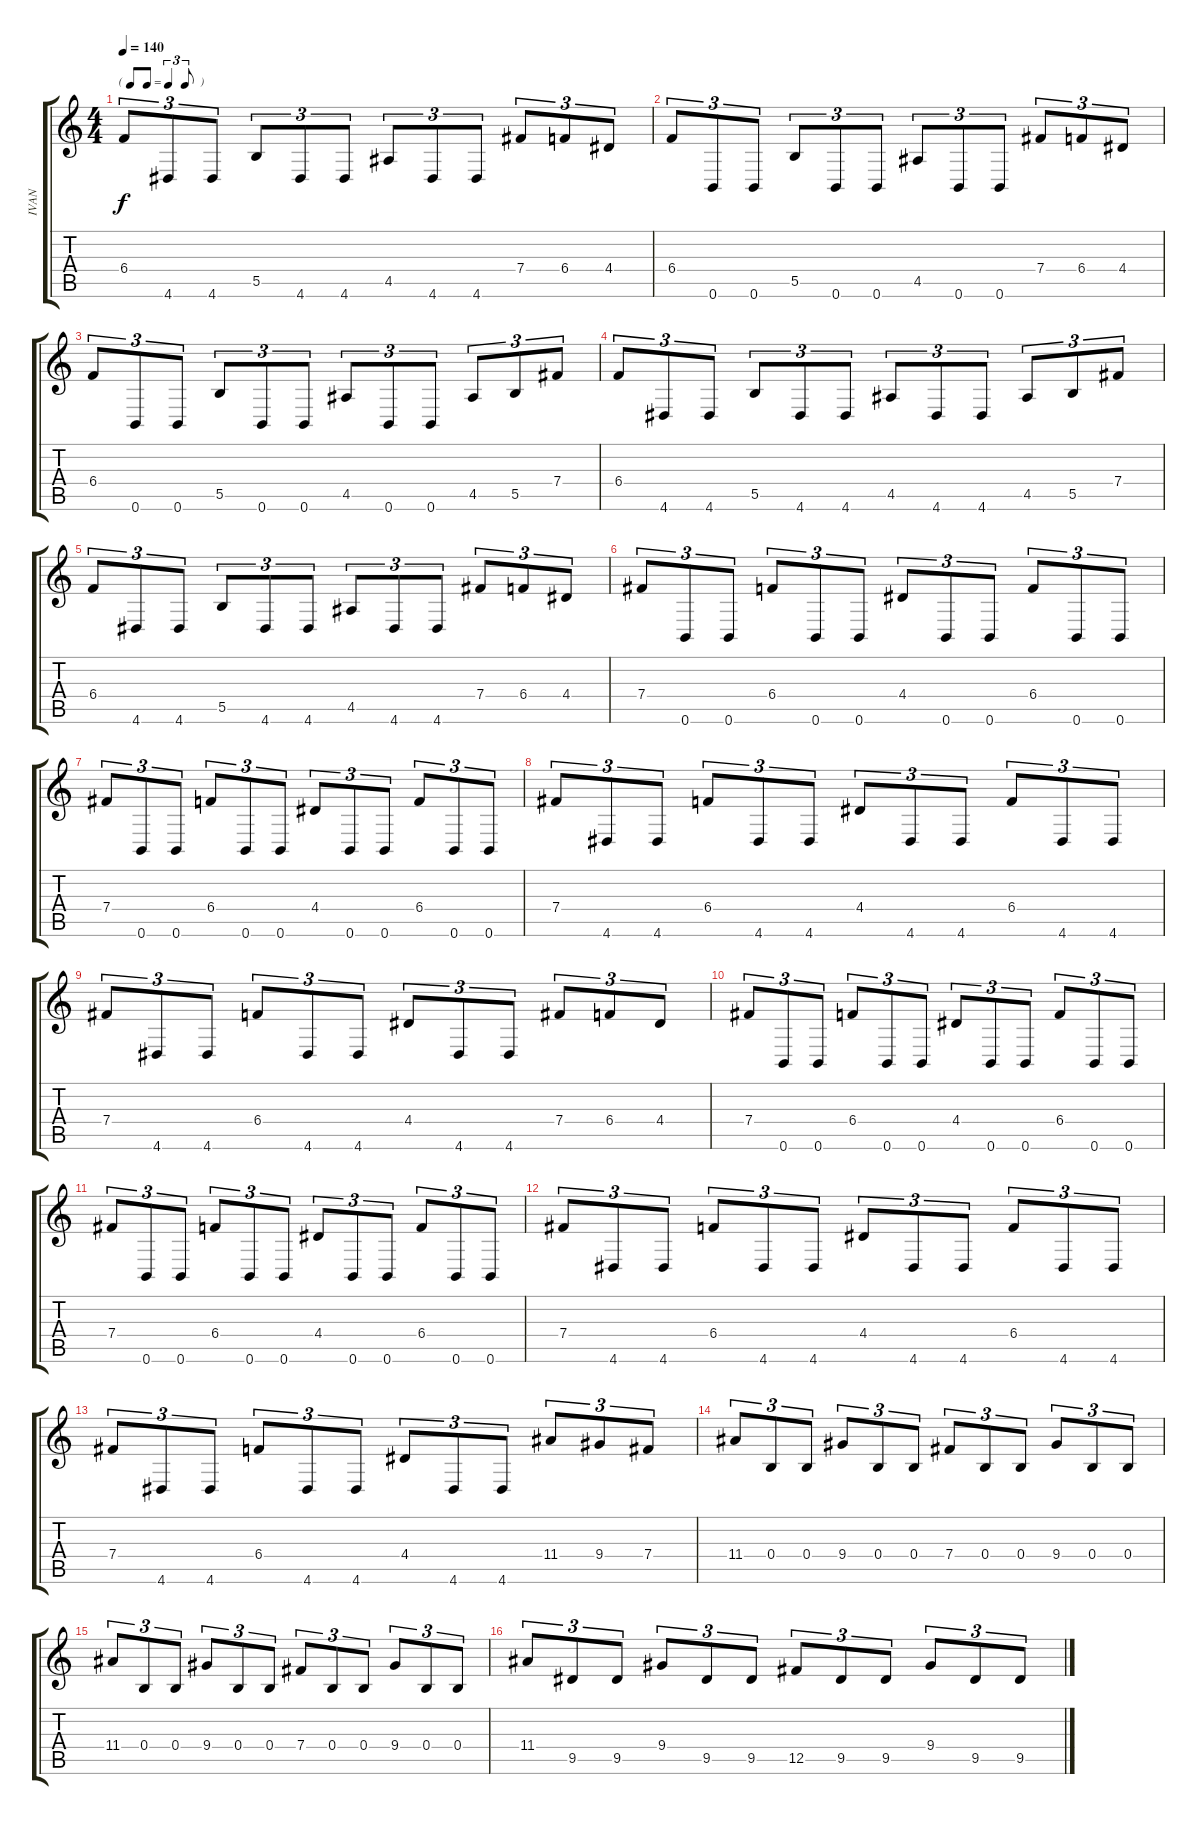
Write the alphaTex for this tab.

\track ("IVAN" "IVAN") {instrument distortionguitar}
\staff {score tabs}
\tuning (Db4 Ab3 E3 B2 Gb2 B1) {hide}
\ts (4 4)
\tf triplet8th
\tempo 140
\clef g2
\ks c
6.4.8{tu (3 2) dy f} 4.6.8{tu (3 2)} 4.6.8{tu (3 2)} 5.5.8{tu (3 2)} 4.6.8{tu (3 2)} 4.6.8{tu (3 2)} 4.5.8{tu (3 2)} 4.6.8{tu (3 2)} 4.6.8{tu (3 2)} 7.4.8{tu (3 2)} 6.4.8{tu (3 2)} 4.4.8{tu (3 2)} |
6.4.8{tu (3 2)} 0.6.8{tu (3 2)} 0.6.8{tu (3 2)} 5.5.8{tu (3 2)} 0.6.8{tu (3 2)} 0.6.8{tu (3 2)} 4.5.8{tu (3 2)} 0.6.8{tu (3 2)} 0.6.8{tu (3 2)} 7.4.8{tu (3 2)} 6.4.8{tu (3 2)} 4.4.8{tu (3 2)} |
6.4.8{tu (3 2)} 0.6.8{tu (3 2)} 0.6.8{tu (3 2)} 5.5.8{tu (3 2)} 0.6.8{tu (3 2)} 0.6.8{tu (3 2)} 4.5.8{tu (3 2)} 0.6.8{tu (3 2)} 0.6.8{tu (3 2)} 4.5.8{tu (3 2)} 5.5.8{tu (3 2)} 7.4.8{tu (3 2)} |
6.4.8{tu (3 2)} 4.6.8{tu (3 2)} 4.6.8{tu (3 2)} 5.5.8{tu (3 2)} 4.6.8{tu (3 2)} 4.6.8{tu (3 2)} 4.5.8{tu (3 2)} 4.6.8{tu (3 2)} 4.6.8{tu (3 2)} 4.5.8{tu (3 2)} 5.5.8{tu (3 2)} 7.4.8{tu (3 2)} |
6.4.8{tu (3 2)} 4.6.8{tu (3 2)} 4.6.8{tu (3 2)} 5.5.8{tu (3 2)} 4.6.8{tu (3 2)} 4.6.8{tu (3 2)} 4.5.8{tu (3 2)} 4.6.8{tu (3 2)} 4.6.8{tu (3 2)} 7.4.8{tu (3 2)} 6.4.8{tu (3 2)} 4.4.8{tu (3 2)} |
7.4.8{tu (3 2)} 0.6.8{tu (3 2)} 0.6.8{tu (3 2)} 6.4.8{tu (3 2)} 0.6.8{tu (3 2)} 0.6.8{tu (3 2)} 4.4.8{tu (3 2)} 0.6.8{tu (3 2)} 0.6.8{tu (3 2)} 6.4.8{tu (3 2)} 0.6.8{tu (3 2)} 0.6.8{tu (3 2)} |
7.4.8{tu (3 2)} 0.6.8{tu (3 2)} 0.6.8{tu (3 2)} 6.4.8{tu (3 2)} 0.6.8{tu (3 2)} 0.6.8{tu (3 2)} 4.4.8{tu (3 2)} 0.6.8{tu (3 2)} 0.6.8{tu (3 2)} 6.4.8{tu (3 2)} 0.6.8{tu (3 2)} 0.6.8{tu (3 2)} |
7.4.8{tu (3 2)} 4.6.8{tu (3 2)} 4.6.8{tu (3 2)} 6.4.8{tu (3 2)} 4.6.8{tu (3 2)} 4.6.8{tu (3 2)} 4.4.8{tu (3 2)} 4.6.8{tu (3 2)} 4.6.8{tu (3 2)} 6.4.8{tu (3 2)} 4.6.8{tu (3 2)} 4.6.8{tu (3 2)} |
7.4.8{tu (3 2)} 4.6.8{tu (3 2)} 4.6.8{tu (3 2)} 6.4.8{tu (3 2)} 4.6.8{tu (3 2)} 4.6.8{tu (3 2)} 4.4.8{tu (3 2)} 4.6.8{tu (3 2)} 4.6.8{tu (3 2)} 7.4.8{tu (3 2)} 6.4.8{tu (3 2)} 4.4.8{tu (3 2)} |
7.4.8{tu (3 2)} 0.6.8{tu (3 2)} 0.6.8{tu (3 2)} 6.4.8{tu (3 2)} 0.6.8{tu (3 2)} 0.6.8{tu (3 2)} 4.4.8{tu (3 2)} 0.6.8{tu (3 2)} 0.6.8{tu (3 2)} 6.4.8{tu (3 2)} 0.6.8{tu (3 2)} 0.6.8{tu (3 2)} |
7.4.8{tu (3 2)} 0.6.8{tu (3 2)} 0.6.8{tu (3 2)} 6.4.8{tu (3 2)} 0.6.8{tu (3 2)} 0.6.8{tu (3 2)} 4.4.8{tu (3 2)} 0.6.8{tu (3 2)} 0.6.8{tu (3 2)} 6.4.8{tu (3 2)} 0.6.8{tu (3 2)} 0.6.8{tu (3 2)} |
7.4.8{tu (3 2)} 4.6.8{tu (3 2)} 4.6.8{tu (3 2)} 6.4.8{tu (3 2)} 4.6.8{tu (3 2)} 4.6.8{tu (3 2)} 4.4.8{tu (3 2)} 4.6.8{tu (3 2)} 4.6.8{tu (3 2)} 6.4.8{tu (3 2)} 4.6.8{tu (3 2)} 4.6.8{tu (3 2)} |
7.4.8{tu (3 2)} 4.6.8{tu (3 2)} 4.6.8{tu (3 2)} 6.4.8{tu (3 2)} 4.6.8{tu (3 2)} 4.6.8{tu (3 2)} 4.4.8{tu (3 2)} 4.6.8{tu (3 2)} 4.6.8{tu (3 2)} 11.4.8{tu (3 2)} 9.4.8{tu (3 2)} 7.4.8{tu (3 2)} |
11.4.8{tu (3 2)} 0.4.8{tu (3 2)} 0.4.8{tu (3 2)} 9.4.8{tu (3 2)} 0.4.8{tu (3 2)} 0.4.8{tu (3 2)} 7.4.8{tu (3 2)} 0.4.8{tu (3 2)} 0.4.8{tu (3 2)} 9.4.8{tu (3 2)} 0.4.8{tu (3 2)} 0.4.8{tu (3 2)} |
11.4.8{tu (3 2)} 0.4.8{tu (3 2)} 0.4.8{tu (3 2)} 9.4.8{tu (3 2)} 0.4.8{tu (3 2)} 0.4.8{tu (3 2)} 7.4.8{tu (3 2)} 0.4.8{tu (3 2)} 0.4.8{tu (3 2)} 9.4.8{tu (3 2)} 0.4.8{tu (3 2)} 0.4.8{tu (3 2)} |
11.4.8{tu (3 2)} 9.5.8{tu (3 2)} 9.5.8{tu (3 2)} 9.4.8{tu (3 2)} 9.5.8{tu (3 2)} 9.5.8{tu (3 2)} 12.5.8{tu (3 2)} 9.5.8{tu (3 2)} 9.5.8{tu (3 2)} 9.4.8{tu (3 2)} 9.5.8{tu (3 2)} 9.5.8{tu (3 2)}
